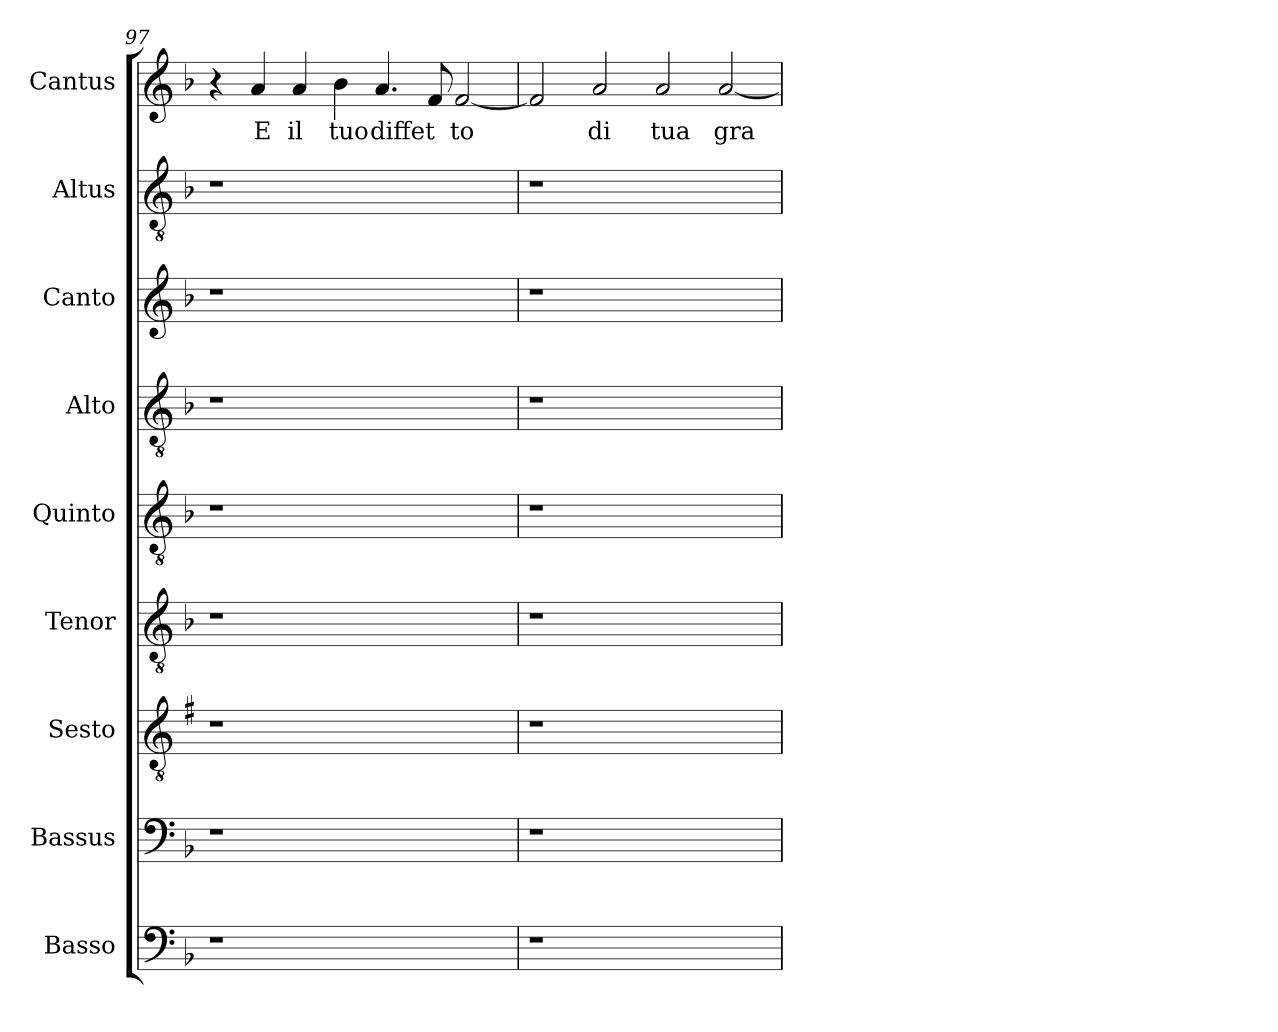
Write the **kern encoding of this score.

**kern	**kern	**kern	**kern	**kern	**kern	**kern	**kern	**kern	**text
*part9	*part8	*part7	*part6	*part5	*part4	*part3	*part2	*part1	*part1
*staff9	*staff8	*staff7	*staff6	*staff5	*staff4	*staff3	*staff2	*staff1	*staff1
*I"Basso	*I"Bassus	*I"Sesto	*I"Tenor	*I"Quinto	*I"Alto	*I"Canto	*I"Altus	*I"Cantus	*
*	*	*I'Sesto	*I'Tenor	*I'Quinto	*I'Alto	*I'Canto	*I'Altus	*I'Cantus	*
*clefF4	*clefF4	*clefGv2	*clefGv2	*clefGv2	*clefGv2	*clefG2	*clefGv2	*clefG2	*
*k[b-]	*k[b-]	*k[f#]	*k[b-]	*k[b-]	*k[b-]	*k[b-]	*k[b-]	*k[b-]	*
*F:	*F:	*G:	*F:	*F:	*F:	*F:	*F:	*F:	*
=97	=97	=97	=97	=97	=97	=97	=97	=97	=97
1r	1r	1r	1r	1r	1r	1r	1r	4r	.
!	!	!	!	!	!	!	!	!	!LO:LY:b
.	.	.	.	.	.	.	.	4a/	E
!	!	!	!	!	!	!	!	!	!LO:LY:b
.	.	.	.	.	.	.	.	4a/	il
!	!	!	!	!	!	!	!	!	!LO:LY:b
.	.	.	.	.	.	.	.	4b-\	tuo
!	!	!	!	!	!	!	!	!	!LO:LY:b
1ryy	1ryy	1ryy	1ryy	1ryy	1ryy	1ryy	1ryy	4.a/	diffet
.	.	.	.	.	.	.	.	8f/	.
!	!	!	!	!	!	!	!	!	!LO:LY:b
.	.	.	.	.	.	.	.	[<2f/	to
=98	=98	=98	=98	=98	=98	=98	=98	=98	=98
1r	1r	1r	1r	1r	1r	1r	1r	2f/]	.
!	!	!	!	!	!	!	!	!	!LO:LY:b
.	.	.	.	.	.	.	.	2a/	di
!	!	!	!	!	!	!	!	!	!LO:LY:b
1ryy	1ryy	1ryy	1ryy	1ryy	1ryy	1ryy	1ryy	2a/	tua
!	!	!	!	!	!	!	!	!	!LO:LY:b
.	.	.	.	.	.	.	.	[<2a/	gra
=	=	=	=	=	=	=	=	=	=
*-	*-	*-	*-	*-	*-	*-	*-	*-	*-
